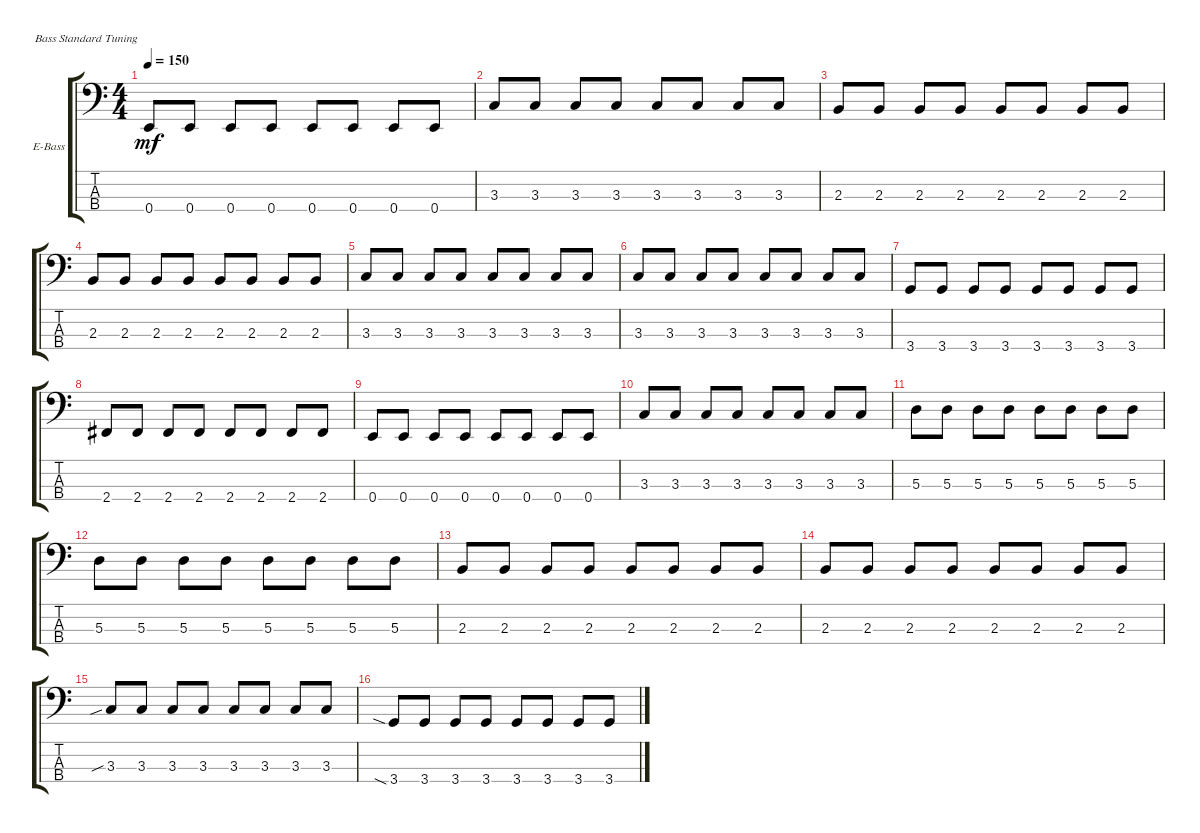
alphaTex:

\bracketExtendMode groupsimilarinstruments
\firstSystemTrackNameOrientation horizontal
\otherSystemsTrackNameOrientation horizontal
\track ("Electric Bass" "E-Bass") {instrument electricbassfinger}
\staff {score tabs}
\tuning (G2 D2 A1 E1)
\ts (4 4)
\tempo 150
\clef f4
\ks c
0.4.8{dy mf} 0.4.8 0.4.8 0.4.8 0.4.8 0.4.8 0.4.8 0.4.8 |
3.3.8 3.3.8 3.3.8 3.3.8 3.3.8 3.3.8 3.3.8 3.3.8 |
2.3.8 2.3.8 2.3.8 2.3.8 2.3.8 2.3.8 2.3.8 2.3.8 |
2.3.8 2.3.8 2.3.8 2.3.8 2.3.8 2.3.8 2.3.8 2.3.8 |
3.3.8 3.3.8 3.3.8 3.3.8 3.3.8 3.3.8 3.3.8 3.3.8 |
3.3.8 3.3.8 3.3.8 3.3.8 3.3.8 3.3.8 3.3.8 3.3.8 |
3.4.8 3.4.8 3.4.8 3.4.8 3.4.8 3.4.8 3.4.8 3.4.8 |
2.4.8 2.4.8 2.4.8 2.4.8 2.4.8 2.4.8 2.4.8 2.4.8 |
0.4.8 0.4.8 0.4.8 0.4.8 0.4.8 0.4.8 0.4.8 0.4.8 |
3.3.8 3.3.8 3.3.8 3.3.8 3.3.8 3.3.8 3.3.8 3.3.8 |
5.3.8 5.3.8 5.3.8 5.3.8 5.3.8 5.3.8 5.3.8 5.3.8 |
5.3.8 5.3.8 5.3.8 5.3.8 5.3.8 5.3.8 5.3.8 5.3.8 |
2.3.8 2.3.8 2.3.8 2.3.8 2.3.8 2.3.8 2.3.8 2.3.8 |
2.3.8 2.3.8 2.3.8 2.3.8 2.3.8 2.3.8 2.3.8 2.3.8 |
3.3{sib}.8 3.3.8 3.3.8 3.3.8 3.3.8 3.3.8 3.3.8 3.3.8 |
3.4{sia}.8 3.4.8 3.4.8 3.4.8 3.4.8 3.4.8 3.4.8 3.4.8
